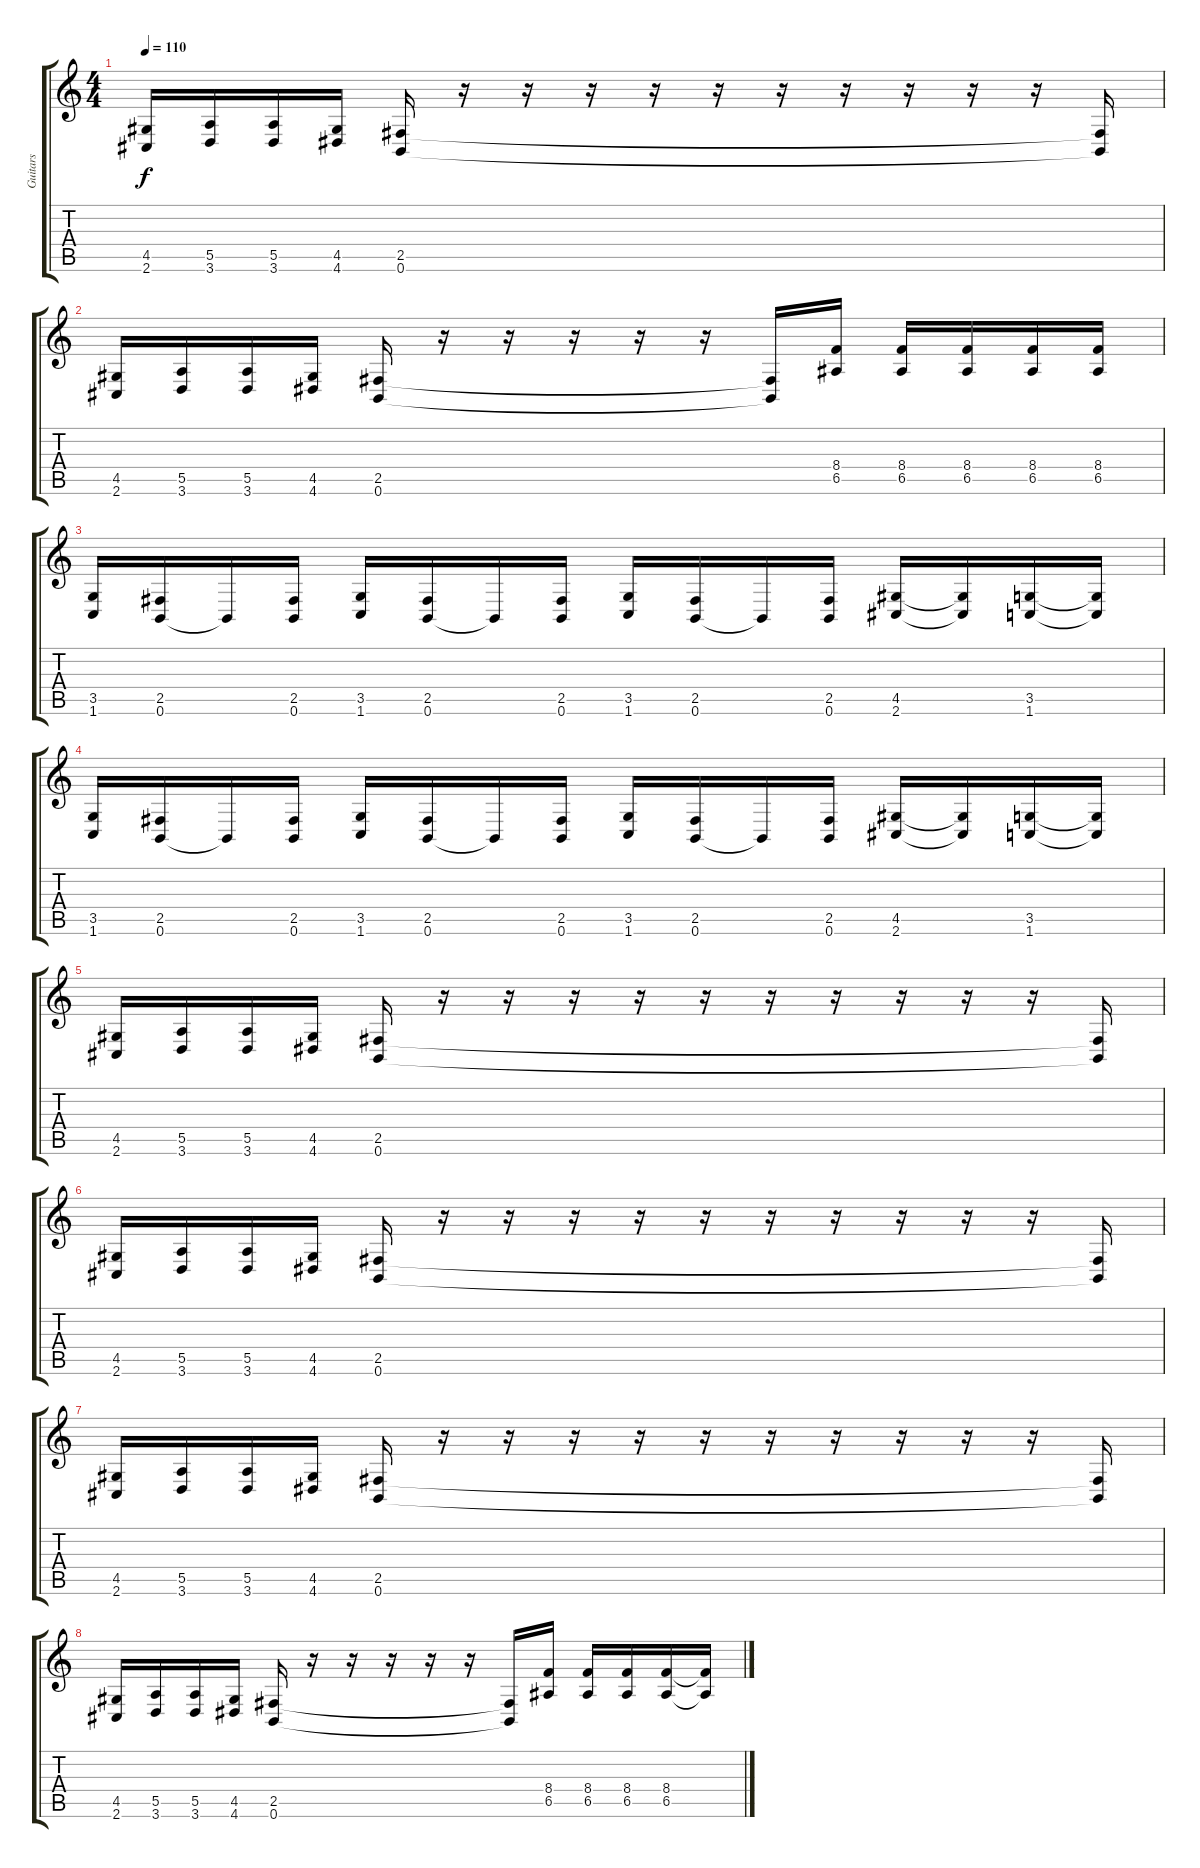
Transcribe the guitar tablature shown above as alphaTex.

\track ("Guitars" "Guitars") {instrument distortionguitar}
\staff {score tabs}
\tuning (B3 Gb3 D3 A2 E2 B1) {hide}
\ts (4 4)
\tempo 110
\clef g2
\ks c
(4.5 2.6).16{dy f} (5.5 3.6).16 (5.5 3.6).16 (4.5 4.6).16 (2.5 0.6).16 r.16 r.16 r.16 r.16 r.16 r.16 r.16 r.16 r.16 r.16 (2.5{t} 0.6{t}).16 |
(4.5 2.6).16 (5.5 3.6).16 (5.5 3.6).16 (4.5 4.6).16 (2.5 0.6).16 r.16 r.16 r.16 r.16 r.16 (2.5{t} 0.6{t}).16 (8.4 6.5).16 (8.4 6.5).16 (8.4 6.5).16 (8.4 6.5).16 (8.4 6.5).16 |
(3.5 1.6).16 (2.5 0.6).16 0.6{t}.16 (2.5 0.6).16 (3.5 1.6).16 (2.5 0.6).16 0.6{t}.16 (2.5 0.6).16 (3.5 1.6).16 (2.5 0.6).16 0.6{t}.16 (2.5 0.6).16 (4.5 2.6).16 (4.5{t} 2.6{t}).16 (3.5 1.6).16 (3.5{t} 1.6{t}).16 |
(3.5 1.6).16 (2.5 0.6).16 0.6{t}.16 (2.5 0.6).16 (3.5 1.6).16 (2.5 0.6).16 0.6{t}.16 (2.5 0.6).16 (3.5 1.6).16 (2.5 0.6).16 0.6{t}.16 (2.5 0.6).16 (4.5 2.6).16 (4.5{t} 2.6{t}).16 (3.5 1.6).16 (3.5{t} 1.6{t}).16 |
(4.5 2.6).16 (5.5 3.6).16 (5.5 3.6).16 (4.5 4.6).16 (2.5 0.6).16 r.16 r.16 r.16 r.16 r.16 r.16 r.16 r.16 r.16 r.16 (2.5{t} 0.6{t}).16 |
(4.5 2.6).16 (5.5 3.6).16 (5.5 3.6).16 (4.5 4.6).16 (2.5 0.6).16 r.16 r.16 r.16 r.16 r.16 r.16 r.16 r.16 r.16 r.16 (2.5{t} 0.6{t}).16 |
(4.5 2.6).16 (5.5 3.6).16 (5.5 3.6).16 (4.5 4.6).16 (2.5 0.6).16 r.16 r.16 r.16 r.16 r.16 r.16 r.16 r.16 r.16 r.16 (2.5{t} 0.6{t}).16 |
(4.5 2.6).16 (5.5 3.6).16 (5.5 3.6).16 (4.5 4.6).16 (2.5 0.6).16 r.16 r.16 r.16 r.16 r.16 (2.5{t} 0.6{t}).16 (8.4 6.5).16 (8.4 6.5).16 (8.4 6.5).16 (8.4 6.5).16 (8.4{t} 6.5{t}).16
